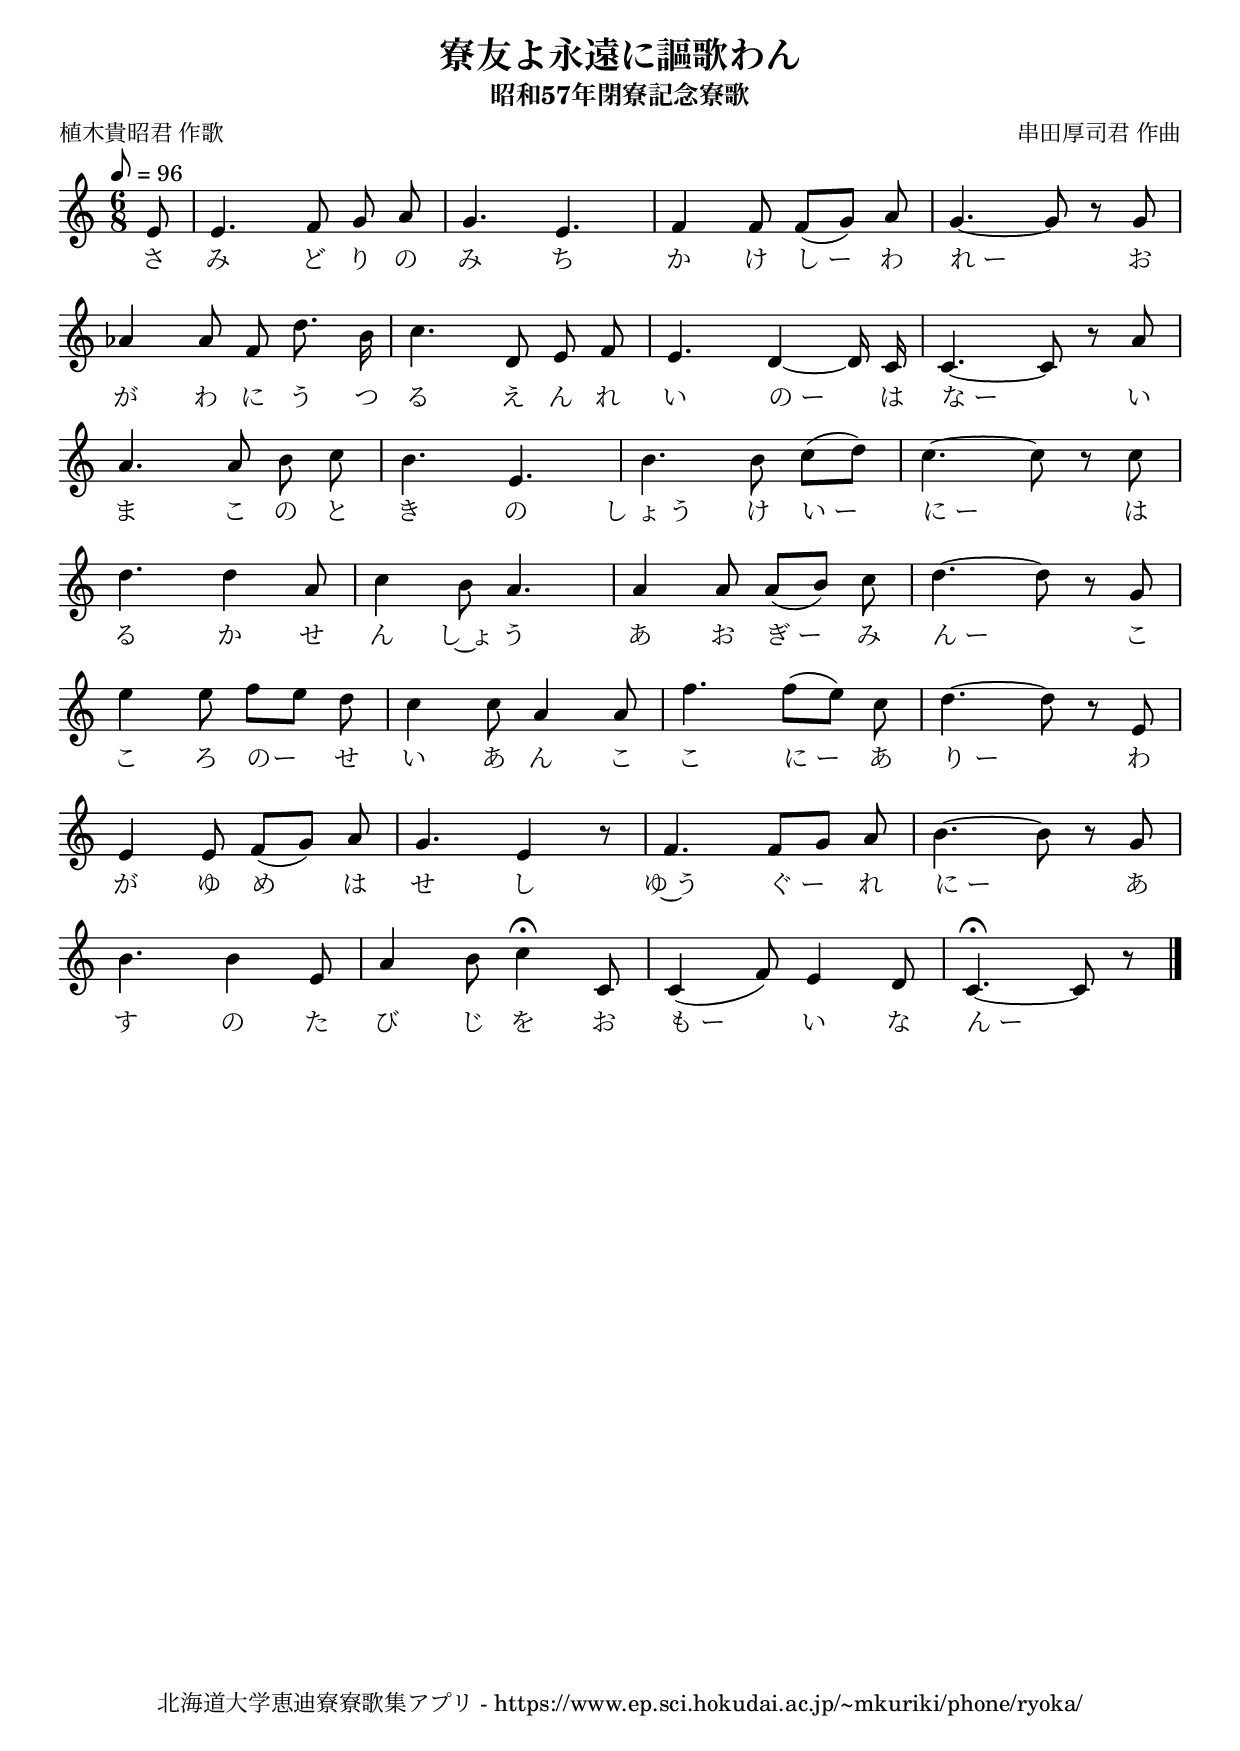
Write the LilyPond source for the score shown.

\version "2.18.2"

\paper {indent = 0}

\header {
  title = "寮友よ永遠に謳歌わん"
  subtitle = "昭和57年閉寮記念寮歌"
  composer = "串田厚司君 作曲"
  poet = "植木貴昭君 作歌"
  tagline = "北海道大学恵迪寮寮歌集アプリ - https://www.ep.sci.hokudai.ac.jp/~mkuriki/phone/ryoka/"
}


melody = \relative c'{
  \tempo 8 = 96
  \autoBeamOff
  \numericTimeSignature
  \override BreathingSign.text = \markup { \musicglyph #"scripts.upedaltoe" } % ブレスの記号指定
  \key c \major 
  \time 6/8 
  \partial 8 e8 | 
  e4. f8 g a | 
  g4. e4. | 
  f4 f8 f([ g]) a | 
  g4.~ g8 r g | \break
  aes4 aes8 f d'8. b16 |
  c4. d,8 e f | 
  e4. d4~ d16 c | 
  c4.~ c8 r a' | \break
  a4. a8 b c | 
  b4. e,4. | 
  b'4. b8 c([ d]) | 
  c4.~ c8 r c | \break
  d4. d4 a8 | 
  c4 b8 a4. | 
  a4 a8 a([ b]) c | 
  d4.~ d8 r g, | \break
  e'4 e8 f[ e] d | 
  c4 c8 a4 a8 | 
  f'4. f8([ e]) c | 
  d4.~ d8 r e, | \break
  e4 e8 f([ g]) a | 
  g4. e4 r8 | 
  f4. f8[ g] a | 
  b4.~ b8 r g | \break
  b4. b4 e,8 | 
  a4 b8 c4\fermata c,8 | 
  c4( f8) e4 d8 | 
  c4.\fermata~ c8 r8 \bar "|." 
}

text = \lyricmode {
  さ | 
  み ど り の | 
  み ち |
  か け し_ー わ | 
  れ_ー お | 
  が わ に う つ | 
  る え ん れ | 
  い の_ー は | 
  な_ー い | 
  ま こ の と | 
  き の | 
  し_ょ_う け い_ー に_ー は | 
  る か せ | 
  ん し~ょ う | 
  あ お ぎ_ー み | 
  ん_ー こ | 
  こ ろ のー せ | 
  い あ ん こ | 
  こ に_ー あ | 
  り_ー わ | 
  が ゆ め は | 
  せ し | 
  ゆ~う ぐ_ー れ | 
  に_ー あ | 
  す の た | 
  び じ を お | 
  も_ー い な | 
  ん_ー
}

\score {
  <<
    % ギターコード
    %{
    \new ChordNames \with {midiInstrument = #"acoustic guitar (nylon)"}{
      \set chordChanges = ##t
      \harmony
    }
    %}
    
    % メロディーライン
    \new Voice = "one"{\melody}
    % 歌詞
    \new Lyrics \lyricsto "one" \text
    % 太鼓
    %\new DrumStaff \with{
    %   \remove "Time_signature_engraver"
    %   drumStyleTable = #percussion-style
    %   \override StaffSymbol.line-count = #1
    %   \hide Stem
    % }
    % \drum
  >>
  
\midi {}
\layout {
  \context {
    \Score
    \remove "Bar_number_engraver"
  }
}

}

#(set-global-staff-size 20)
